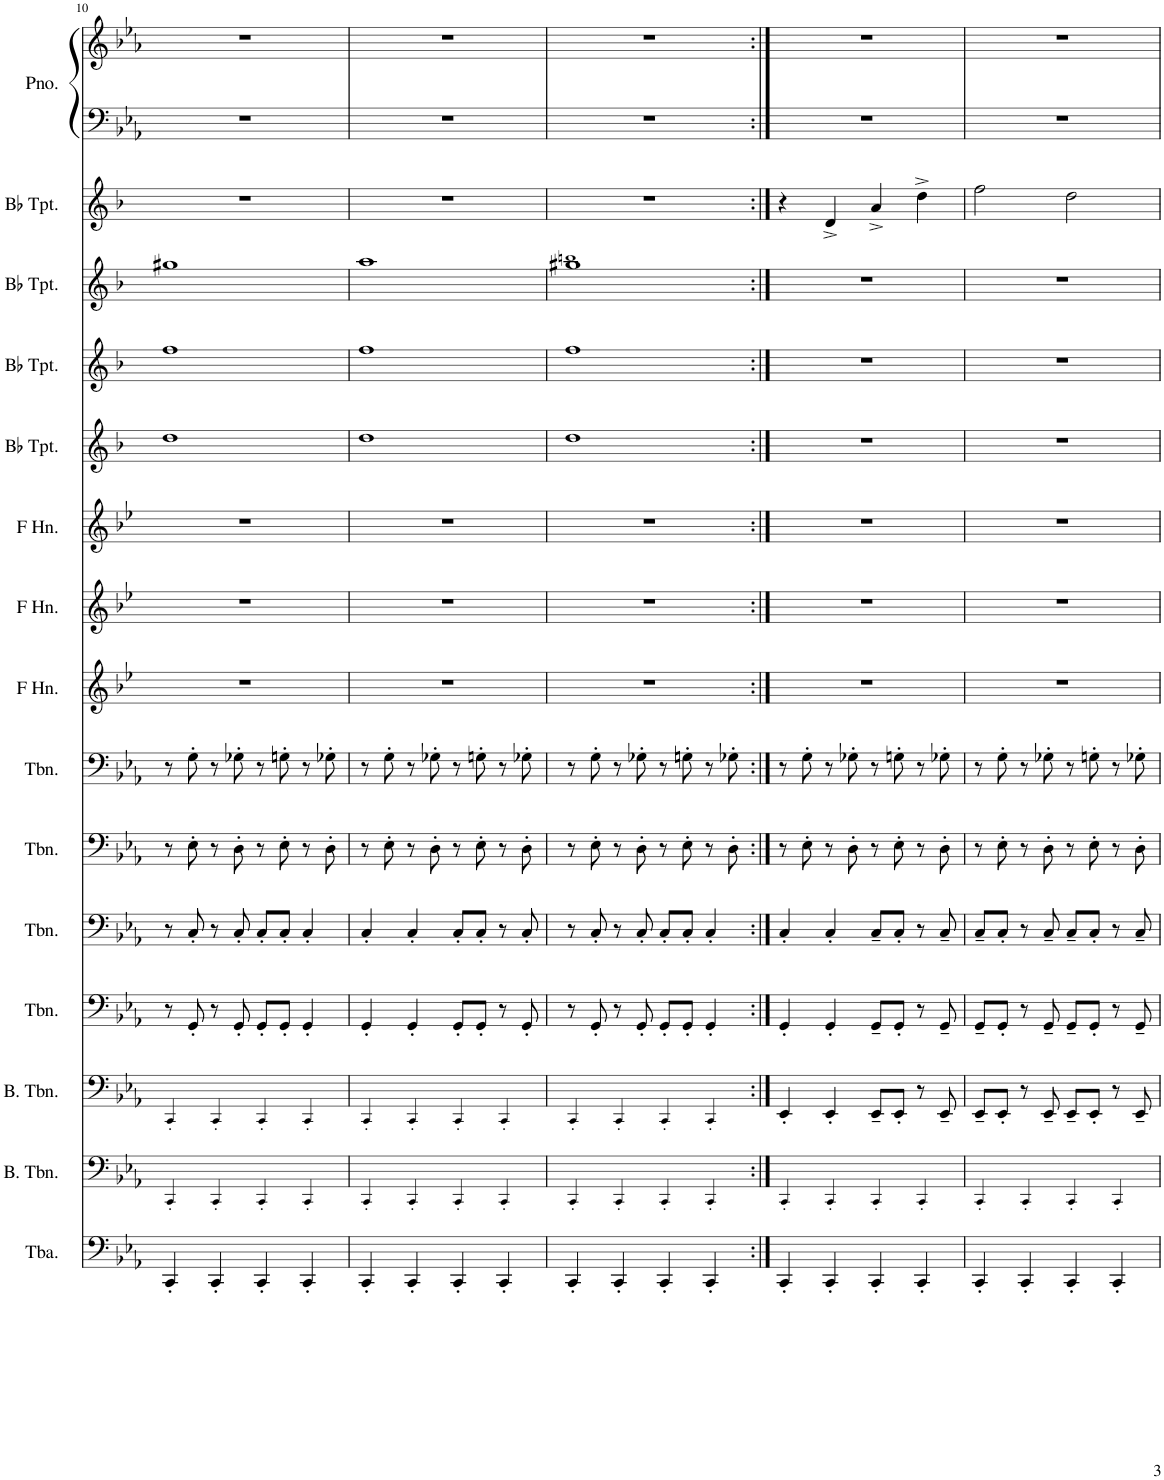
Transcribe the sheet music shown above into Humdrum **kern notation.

**kern	**kern	**kern	**kern	**kern	**kern	**kern	**kern	**kern	**kern	**kern	**kern	**kern	**kern	**kern	**kern
*part15	*part14	*part13	*part12	*part11	*part10	*part9	*part8	*part7	*part6	*part5	*part4	*part3	*part2	*part1	*part1
*staff16	*staff15	*staff14	*staff13	*staff12	*staff11	*staff10	*staff9	*staff8	*staff7	*staff6	*staff5	*staff4	*staff3	*staff2	*staff1
*I"Tuba	*I"Bass Trombone	*I"Bass Trombone	*I"Trombone	*I"Trombone	*I"Trombone	*I"Trombone	*I"Horn in F	*I"Horn in F	*I"Horn in F	*I"Bb Trumpet	*I"Bb Trumpet	*I"Bb Trumpet	*I"Bb Trumpet	*I"Piano	*
*I'Tba.	*I'B. Tbn.	*I'B. Tbn.	*I'Tbn.	*I'Tbn.	*I'Tbn.	*I'Tbn.	*	*	*	*I'Bb Tpt.	*I'Bb Tpt.	*I'Bb Tpt.	*I'Bb Tpt.	*I'Pno.	*
!!LO:PB:g=z
*clefF4	*clefF4	*clefF4	*clefF4	*clefF4	*clefF4	*clefF4	*clefG2	*clefG2	*clefG2	*clefG2	*clefG2	*clefG2	*clefG2	*clefF4	*clefG2
*	*	*	*	*	*	*	*Trd4c7	*Trd4c7	*Trd4c7	*Trd1c2	*Trd1c2	*Trd1c2	*Trd1c2	*	*
*k[b-e-a-]	*k[b-e-a-]	*k[b-e-a-]	*k[b-e-a-]	*k[b-e-a-]	*k[b-e-a-]	*k[b-e-a-]	*k[b-e-]	*k[b-e-]	*k[b-e-]	*k[b-]	*k[b-]	*k[b-]	*k[b-]	*k[b-e-a-]	*k[b-e-a-]
*M4/4	*M4/4	*M4/4	*M4/4	*M4/4	*M4/4	*M4/4	*M4/4	*M4/4	*M4/4	*M4/4	*M4/4	*M4/4	*M4/4	*M4/4	*M4/4
=10	=10	=10	=10	=10	=10	=10	=10	=10	=10	=10	=10	=10	=10	=10	=10
4CC'/	4CC'!/	4CC'!/	8r	8r	8r	8r	1r	1r	1r	1dd	1ff	1gg#X	1r	1r	1r
.	.	.	8GG'/	8C'/	8E-'\	8G'\	.	.	.	.	.	.	.	.	.
4CC'/	4CC'!/	4CC'!/	8r	8r	8r	8r	.	.	.	.	.	.	.	.	.
.	.	.	8GG'/	8C'/	8D'\	8G-X'\	.	.	.	.	.	.	.	.	.
4CC'/	4CC'!/	4CC'!/	8GG'/L	8C'/L	8r	8r	.	.	.	.	.	.	.	.	.
.	.	.	8GG'/J	8C'/J	8E-'\	8Gn'\	.	.	.	.	.	.	.	.	.
4CC'/	4CC'!/	4CC'!/	4GG'/	4C'/	8r	8r	.	.	.	.	.	.	.	.	.
.	.	.	.	.	8D'\	8G-X'\	.	.	.	.	.	.	.	.	.
=11	=11	=11	=11	=11	=11	=11	=11	=11	=11	=11	=11	=11	=11	=11	=11
4CC'/	4CC'!/	4CC'!/	4GG'/	4C'/	8r	8r	1r	1r	1r	1dd	1ff	1aa	1r	1r	1r
.	.	.	.	.	8E-'\	8G'\	.	.	.	.	.	.	.	.	.
4CC'/	4CC'!/	4CC'!/	4GG'/	4C'/	8r	8r	.	.	.	.	.	.	.	.	.
.	.	.	.	.	8D'\	8G-X'\	.	.	.	.	.	.	.	.	.
4CC'/	4CC'!/	4CC'!/	8GG'/L	8C'/L	8r	8r	.	.	.	.	.	.	.	.	.
.	.	.	8GG'/J	8C'/J	8E-'\	8Gn'\	.	.	.	.	.	.	.	.	.
4CC'/	4CC'!/	4CC'!/	8r	8r	8r	8r	.	.	.	.	.	.	.	.	.
.	.	.	8GG'/	8C'/	8D'\	8G-X'\	.	.	.	.	.	.	.	.	.
=12	=12	=12	=12	=12	=12	=12	=12	=12	=12	=12	=12	=12	=12	=12	=12
4CC'/	4CC'!/	4CC'!/	8r	8r	8r	8r	1r	1r	1r	1dd	1ff	1gg#X 1bbn!	1r	1r	1r
.	.	.	8GG'/	8C'/	8E-'\	8G'\	.	.	.	.	.	.	.	.	.
4CC'/	4CC'!/	4CC'!/	8r	8r	8r	8r	.	.	.	.	.	.	.	.	.
.	.	.	8GG'/	8C'/	8D'\	8G-X'\	.	.	.	.	.	.	.	.	.
4CC'/	4CC'!/	4CC'!/	8GG'/L	8C'/L	8r	8r	.	.	.	.	.	.	.	.	.
.	.	.	8GG'/J	8C'/J	8E-'\	8Gn'\	.	.	.	.	.	.	.	.	.
4CC'/	4CC'!/	4CC'!/	4GG'/	4C'/	8r	8r	.	.	.	.	.	.	.	.	.
.	.	.	.	.	8D'\	8G-X'\	.	.	.	.	.	.	.	.	.
=13:|!	=13:|!	=13:|!	=13:|!	=13:|!	=13:|!	=13:|!	=13:|!	=13:|!	=13:|!	=13:|!	=13:|!	=13:|!	=13:|!	=13:|!	=13:|!
4CC'/	4CC'!/	4EE-'/	4GG'/	4C'/	8r	8r	1r	1r	1r	1r	1r	1r	4r	1r	1r
.	.	.	.	.	8E-'\	8G'\	.	.	.	.	.	.	.	.	.
4CC'/	4CC'!/	4EE-'/	4GG'/	4C'/	8r	8r	.	.	.	.	.	.	4d^/	.	.
.	.	.	.	.	8D'\	8G-X'\	.	.	.	.	.	.	.	.	.
4CC'/	4CC'!/	8EE-~/L	8GG~/L	8C~/L	8r	8r	.	.	.	.	.	.	4a^/	.	.
.	.	8EE-'/J	8GG'/J	8C'/J	8E-'\	8Gn'\	.	.	.	.	.	.	.	.	.
4CC'/	4CC'!/	8r	8r	8r	8r	8r	.	.	.	.	.	.	4dd^\	.	.
.	.	8EE-~/	8GG~/	8C~/	8D'\	8G-X'\	.	.	.	.	.	.	.	.	.
=14	=14	=14	=14	=14	=14	=14	=14	=14	=14	=14	=14	=14	=14	=14	=14
4CC'/	4CC'!/	8EE-~/L	8GG~/L	8C~/L	8r	8r	1r	1r	1r	1r	1r	1r	2ff\	1r	1r
.	.	8EE-'/J	8GG'/J	8C'/J	8E-'\	8G'\	.	.	.	.	.	.	.	.	.
4CC'/	4CC'!/	8r	8r	8r	8r	8r	.	.	.	.	.	.	.	.	.
.	.	8EE-~/	8GG~/	8C~/	8D'\	8G-X'\	.	.	.	.	.	.	.	.	.
4CC'/	4CC'!/	8EE-~/L	8GG~/L	8C~/L	8r	8r	.	.	.	.	.	.	2dd\	.	.
.	.	8EE-'/J	8GG'/J	8C'/J	8E-'\	8Gn'\	.	.	.	.	.	.	.	.	.
4CC'/	4CC'!/	8r	8r	8r	8r	8r	.	.	.	.	.	.	.	.	.
.	.	8EE-~/	8GG~/	8C~/	8D'\	8G-X'\	.	.	.	.	.	.	.	.	.
=	=	=	=	=	=	=	=	=	=	=	=	=	=	=	=
*-	*-	*-	*-	*-	*-	*-	*-	*-	*-	*-	*-	*-	*-	*-	*-
